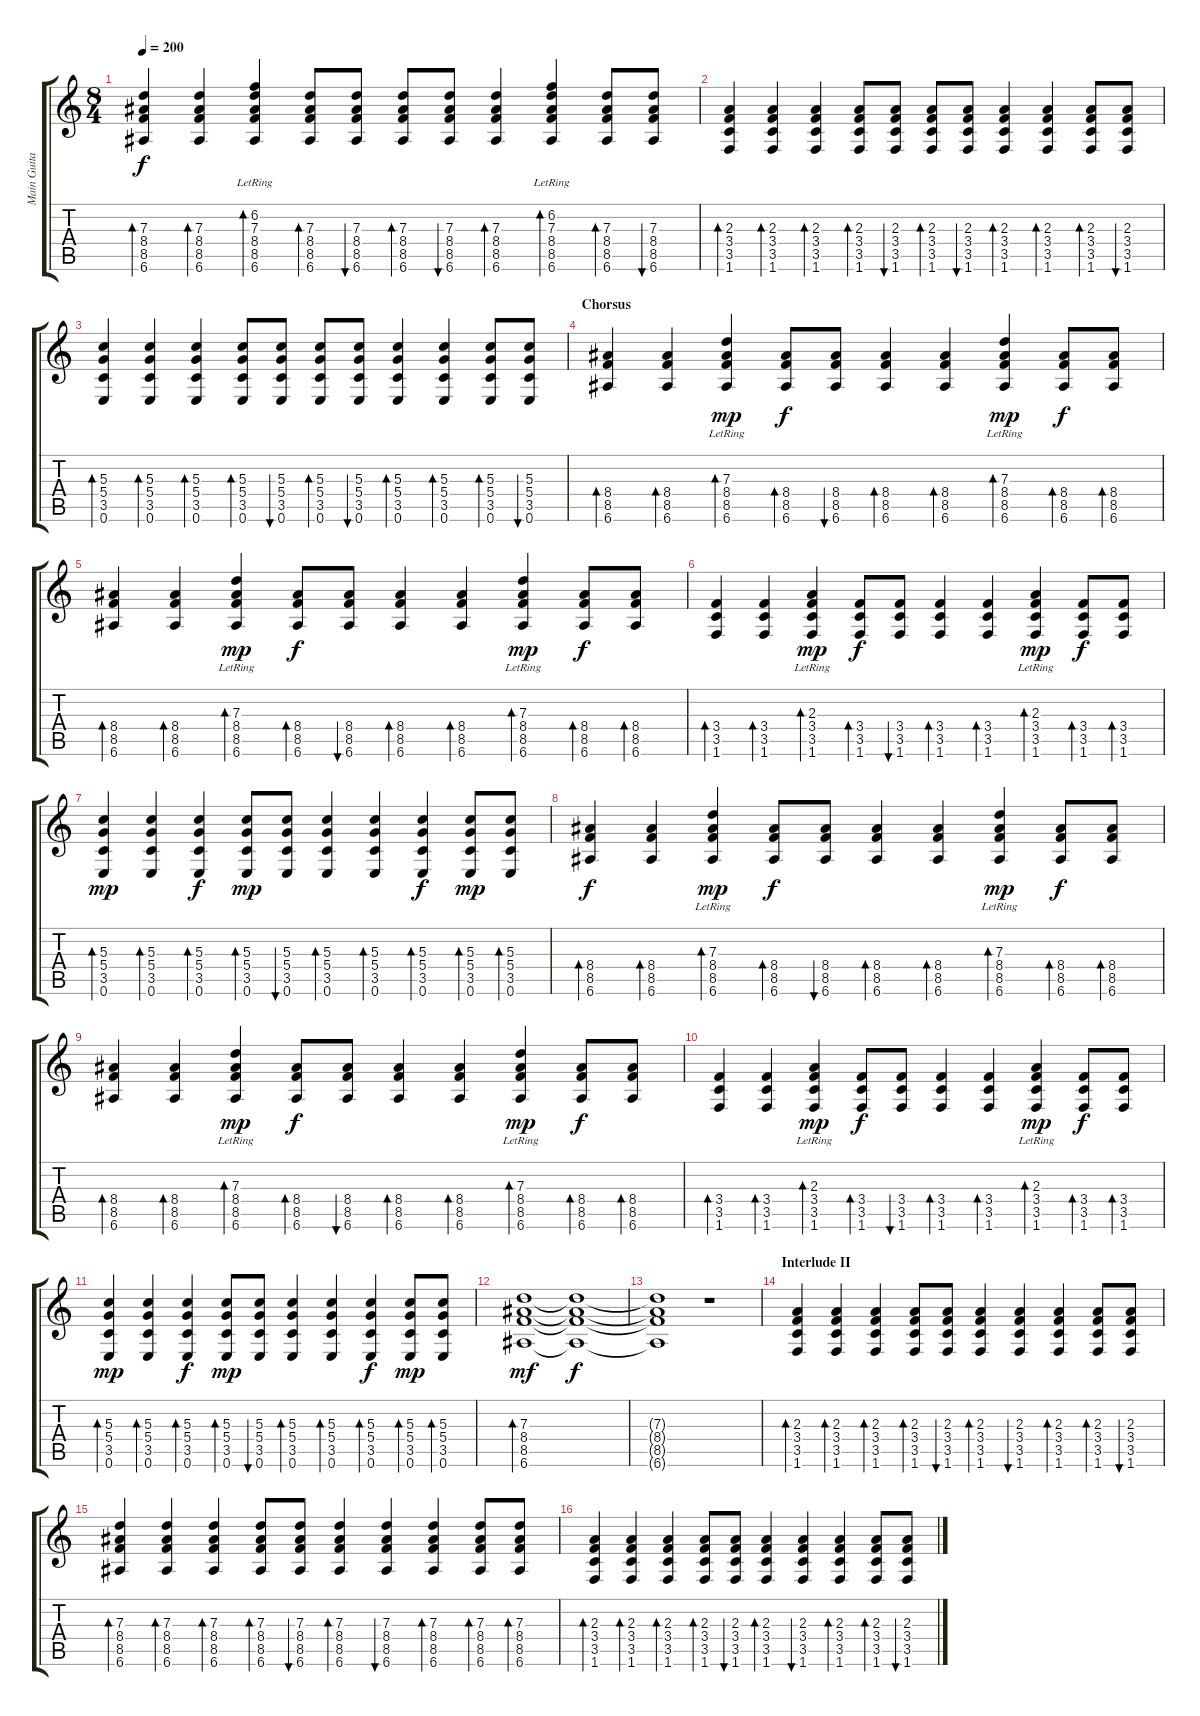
\track ("Main Guitar" "Main Guita") {instrument acousticguitarsteel}
\staff {score tabs}
\tuning (E4 B3 G3 D3 A2 E2) {hide}
\ts (8 4)
\tempo 200
\clef g2
\ks c
(7.3 8.4 8.5 6.6).4{bd 60 dy f} (7.3 8.4 8.5 6.6).4{bd 60} (6.2{lr} 7.3 8.4 8.5 6.6).4{bd 60} (7.3 8.4 8.5 6.6).8{bd 60} (7.3 8.4 8.5 6.6).8{bu 60} (7.3 8.4 8.5 6.6).8{bd 60} (7.3 8.4 8.5 6.6).8{bu 60} (7.3 8.4 8.5 6.6).4{bd 60} (6.2{lr} 7.3 8.4 8.5 6.6).4{bd 60} (7.3 8.4 8.5 6.6).8{bd 60} (7.3 8.4 8.5 6.6).8{bu 60} |
(2.3 3.4 3.5 1.6).4{bd 60} (2.3 3.4 3.5 1.6).4{bd 60} (2.3 3.4 3.5 1.6).4{bd 60} (2.3 3.4 3.5 1.6).8{bd 60} (2.3 3.4 3.5 1.6).8{bu 60} (2.3 3.4 3.5 1.6).8{bd 60} (2.3 3.4 3.5 1.6).8{bu 60} (2.3 3.4 3.5 1.6).4{bd 60} (2.3 3.4 3.5 1.6).4{bd 60} (2.3 3.4 3.5 1.6).8{bd 60} (2.3 3.4 3.5 1.6).8{bu 60} |
(5.3 5.4 3.5 0.6).4{bd 60} (5.3 5.4 3.5 0.6).4{bd 60} (5.3 5.4 3.5 0.6).4{bd 60} (5.3 5.4 3.5 0.6).8{bd 60} (5.3 5.4 3.5 0.6).8{bu 60} (5.3 5.4 3.5 0.6).8{bd 60} (5.3 5.4 3.5 0.6).8{bu 60} (5.3 5.4 3.5 0.6).4{bd 60} (5.3 5.4 3.5 0.6).4{bd 60} (5.3 5.4 3.5 0.6).8{bd 60} (5.3 5.4 3.5 0.6).8{bu 60} |
\section ("" "Chorsus")
(8.4 8.5 6.6).4{bd 60} (8.4 8.5 6.6).4{bd 60} (7.3{lr} 8.4 8.5 6.6).4{bd 60 dy mp} (8.4 8.5 6.6).8{bd 60 dy f} (8.4 8.5 6.6).8{bu 60} (8.4 8.5 6.6).4{bd 60} (8.4 8.5 6.6).4{bd 60} (7.3{lr} 8.4 8.5 6.6).4{bd 60 dy mp} (8.4 8.5 6.6).8{bd 60 dy f} (8.4 8.5 6.6).8{bd 60} |
(8.4 8.5 6.6).4{bd 60} (8.4 8.5 6.6).4{bd 60} (7.3{lr} 8.4 8.5 6.6).4{bd 60 dy mp} (8.4 8.5 6.6).8{bd 60 dy f} (8.4 8.5 6.6).8{bu 60} (8.4 8.5 6.6).4{bd 60} (8.4 8.5 6.6).4{bd 60} (7.3{lr} 8.4 8.5 6.6).4{bd 60 dy mp} (8.4 8.5 6.6).8{bd 60 dy f} (8.4 8.5 6.6).8{bd 60} |
(3.4 3.5 1.6).4{bd 60} (3.4 3.5 1.6).4{bd 60} (2.3{lr} 3.4 3.5 1.6).4{bd 60 dy mp} (3.4 3.5 1.6).8{bd 60 dy f} (3.4 3.5 1.6).8{bu 60} (3.4 3.5 1.6).4{bd 60} (3.4 3.5 1.6).4{bd 60} (2.3{lr} 3.4 3.5 1.6).4{bd 60 dy mp} (3.4 3.5 1.6).8{bd 60 dy f} (3.4 3.5 1.6).8{bd 60} |
(5.3 5.4 3.5 0.6).4{bd 60 dy mp} (5.3 5.4 3.5 0.6).4{bd 60} (5.3 5.4 3.5 0.6).4{bd 60 dy f} (5.3 5.4 3.5 0.6).8{bd 60 dy mp} (5.3 5.4 3.5 0.6).8{bu 60} (5.3 5.4 3.5 0.6).4{bd 60} (5.3 5.4 3.5 0.6).4{bd 60} (5.3 5.4 3.5 0.6).4{bd 60 dy f} (5.3 5.4 3.5 0.6).8{bd 60 dy mp} (5.3 5.4 3.5 0.6).8{bd 60} |
(8.4 8.5 6.6).4{bd 60 dy f} (8.4 8.5 6.6).4{bd 60} (7.3{lr} 8.4 8.5 6.6).4{bd 60 dy mp} (8.4 8.5 6.6).8{bd 60 dy f} (8.4 8.5 6.6).8{bu 60} (8.4 8.5 6.6).4{bd 60} (8.4 8.5 6.6).4{bd 60} (7.3{lr} 8.4 8.5 6.6).4{bd 60 dy mp} (8.4 8.5 6.6).8{bd 60 dy f} (8.4 8.5 6.6).8{bd 60} |
(8.4 8.5 6.6).4{bd 60} (8.4 8.5 6.6).4{bd 60} (7.3{lr} 8.4 8.5 6.6).4{bd 60 dy mp} (8.4 8.5 6.6).8{bd 60 dy f} (8.4 8.5 6.6).8{bu 60} (8.4 8.5 6.6).4{bd 60} (8.4 8.5 6.6).4{bd 60} (7.3{lr} 8.4 8.5 6.6).4{bd 60 dy mp} (8.4 8.5 6.6).8{bd 60 dy f} (8.4 8.5 6.6).8{bd 60} |
(3.4 3.5 1.6).4{bd 60} (3.4 3.5 1.6).4{bd 60} (2.3{lr} 3.4 3.5 1.6).4{bd 60 dy mp} (3.4 3.5 1.6).8{bd 60 dy f} (3.4 3.5 1.6).8{bu 60} (3.4 3.5 1.6).4{bd 60} (3.4 3.5 1.6).4{bd 60} (2.3{lr} 3.4 3.5 1.6).4{bd 60 dy mp} (3.4 3.5 1.6).8{bd 60 dy f} (3.4 3.5 1.6).8{bd 60} |
(5.3 5.4 3.5 0.6).4{bd 60 dy mp} (5.3 5.4 3.5 0.6).4{bd 60} (5.3 5.4 3.5 0.6).4{bd 60 dy f} (5.3 5.4 3.5 0.6).8{bd 60 dy mp} (5.3 5.4 3.5 0.6).8{bu 60} (5.3 5.4 3.5 0.6).4{bd 60} (5.3 5.4 3.5 0.6).4{bd 60} (5.3 5.4 3.5 0.6).4{bd 60 dy f} (5.3 5.4 3.5 0.6).8{bd 60 dy mp} (5.3 5.4 3.5 0.6).8{bd 60} |
(7.3 8.4 8.5 6.6).1{bd 60 dy mf} (7.3{t} 8.4{t} 8.5{t} 6.6{t}).1{dy f} |
(7.3{t} 8.4{t} 8.5{t} 6.6{t}).1 r.1 |
\section ("" "Interlude II")
(2.3 3.4 3.5 1.6).4{bd 60} (2.3 3.4 3.5 1.6).4{bd 60} (2.3 3.4 3.5 1.6).4{bd 60} (2.3 3.4 3.5 1.6).8{bd 60} (2.3 3.4 3.5 1.6).8{bu 60} (2.3 3.4 3.5 1.6).4{bd 60} (2.3 3.4 3.5 1.6).4{bu 60} (2.3 3.4 3.5 1.6).4{bd 60} (2.3 3.4 3.5 1.6).8{bd 60} (2.3 3.4 3.5 1.6).8{bu 60} |
(7.3 8.4 8.5 6.6).4{bd 60} (7.3 8.4 8.5 6.6).4{bd 60} (7.3 8.4 8.5 6.6).4{bd 60} (7.3 8.4 8.5 6.6).8{bd 60} (7.3 8.4 8.5 6.6).8{bu 60} (7.3 8.4 8.5 6.6).4{bd 60} (7.3 8.4 8.5 6.6).4{bu 60} (7.3 8.4 8.5 6.6).4{bd 60} (7.3 8.4 8.5 6.6).8{bd 60} (7.3 8.4 8.5 6.6).8{bd 60} |
(2.3 3.4 3.5 1.6).4{bd 60} (2.3 3.4 3.5 1.6).4{bd 60} (2.3 3.4 3.5 1.6).4{bd 60} (2.3 3.4 3.5 1.6).8{bd 60} (2.3 3.4 3.5 1.6).8{bu 60} (2.3 3.4 3.5 1.6).4{bd 60} (2.3 3.4 3.5 1.6).4{bu 60} (2.3 3.4 3.5 1.6).4{bd 60} (2.3 3.4 3.5 1.6).8{bd 60} (2.3 3.4 3.5 1.6).8{bu 60}
